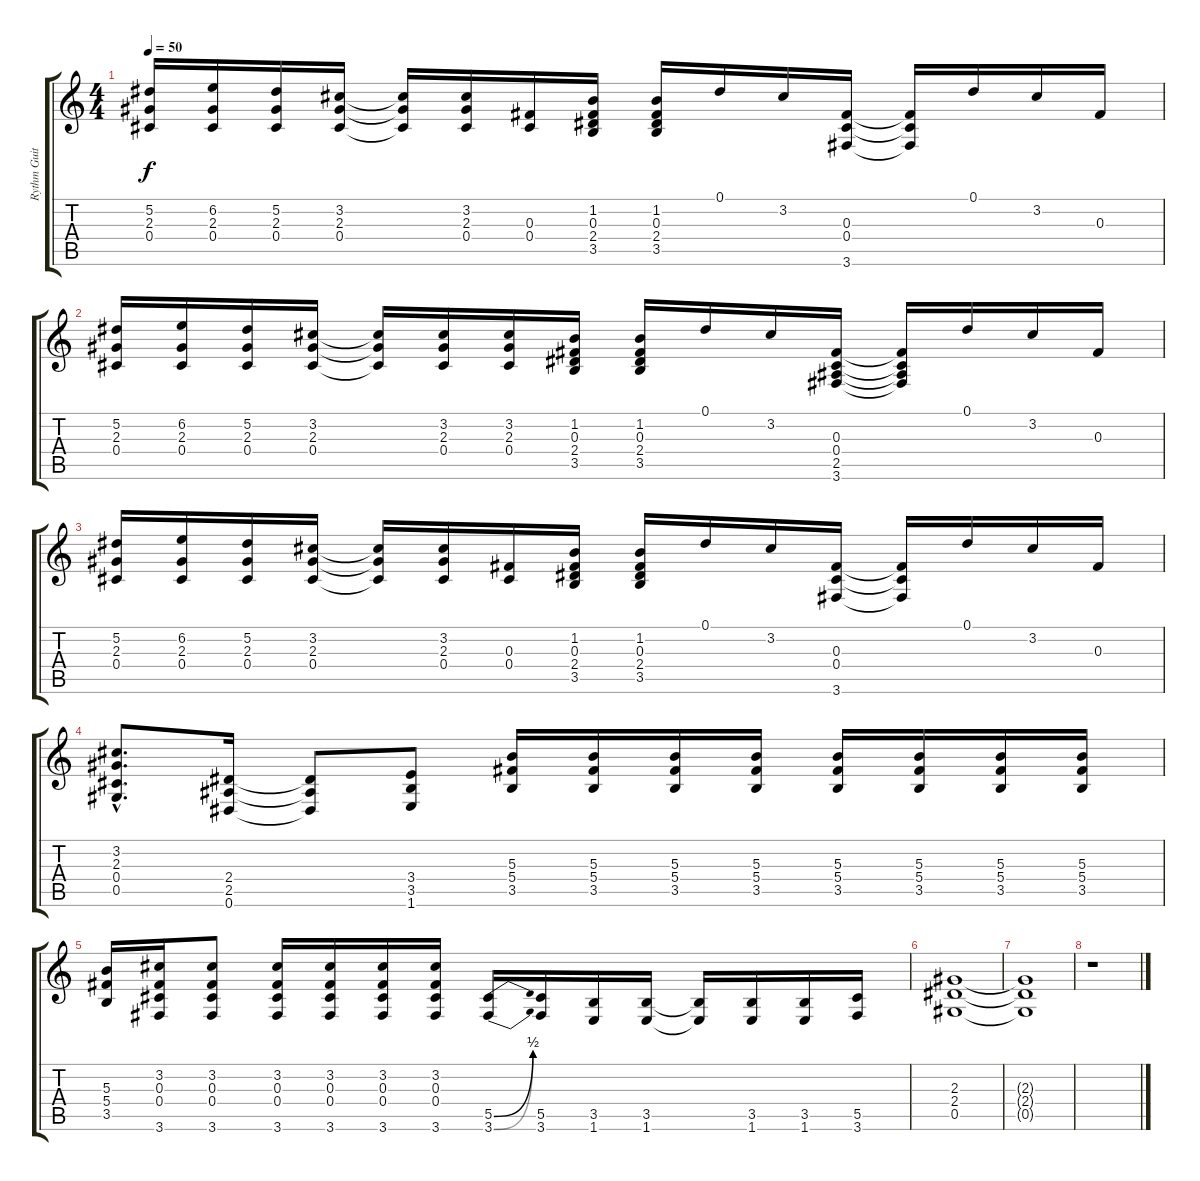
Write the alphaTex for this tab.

\track ("Rythm Guitar" "Rythm Guit") {instrument distortionguitar}
\staff {score tabs}
\tuning (Eb4 Bb3 Gb3 Db3 Ab2 Eb2) {hide}
\ts (4 4)
\tempo 50
\clef g2
\ks c
(5.2 2.3 0.4).16{dy f} (6.2 2.3 0.4).16 (5.2 2.3 0.4).16 (3.2 2.3 0.4).16 (3.2{t} 2.3{t} 0.4{t}).16 (3.2 2.3 0.4).16 (0.3 0.4).16 (1.2 0.3 2.4 3.5).16 (1.2 0.3 2.4 3.5).16 0.1.16 3.2.16 (0.3 0.4 3.6).16 (0.3{t} 0.4{t} 3.6{t}).16 0.1.16 3.2.16 0.3.16 |
(5.2 2.3 0.4).16 (6.2 2.3 0.4).16 (5.2 2.3 0.4).16 (3.2 2.3 0.4).16 (3.2{t} 2.3{t} 0.4{t}).16 (3.2 2.3 0.4).16 (3.2 2.3 0.4).16 (1.2 0.3 2.4 3.5).16 (1.2 0.3 2.4 3.5).16 0.1.16 3.2.16 (0.3 0.4 2.5 3.6).16 (0.3{t} 0.4{t} 2.5{t} 3.6{t}).16 0.1.16 3.2.16 0.3.16 |
(5.2 2.3 0.4).16 (6.2 2.3 0.4).16 (5.2 2.3 0.4).16 (3.2 2.3 0.4).16 (3.2{t} 2.3{t} 0.4{t}).16 (3.2 2.3 0.4).16 (0.3 0.4).16 (1.2 0.3 2.4 3.5).16 (1.2 0.3 2.4 3.5).16 0.1.16 3.2.16 (0.3 0.4 3.6).16 (0.3{t} 0.4{t} 3.6{t}).16 0.1.16 3.2.16 0.3.16 |
(3.2{hac} 2.3{hac} 0.4{hac} 0.5{hac}).8{d} (2.4 2.5 0.6).16 (2.4{t} 2.5{t} 0.6{t}).8 (3.4 3.5 1.6).8 (5.3 5.4 3.5).16 (5.3 5.4 3.5).16 (5.3 5.4 3.5).16 (5.3 5.4 3.5).16 (5.3 5.4 3.5).16 (5.3 5.4 3.5).16 (5.3 5.4 3.5).16 (5.3 5.4 3.5).16 |
(5.3 5.4 3.5).16 (3.2 0.3 0.4 3.6).16 (3.2 0.3 0.4 3.6).8 (3.2 0.3 0.4 3.6).16 (3.2 0.3 0.4 3.6).16 (3.2 0.3 0.4 3.6).16 (3.2 0.3 0.4 3.6).16 (5.5{be (bend 0 0 60 2)} 3.6{be (bend 0 0 60 2)}).16 (5.5 3.6).16 (3.5 1.6).16 (3.5 1.6).16 (3.5{t} 1.6{t}).16 (3.5 1.6).16 (3.5 1.6).16 (5.5 3.6).16 |
(2.3 2.4 0.5).1 |
(2.3{t} 2.4{t} 0.5{t}).1 |
r.1
